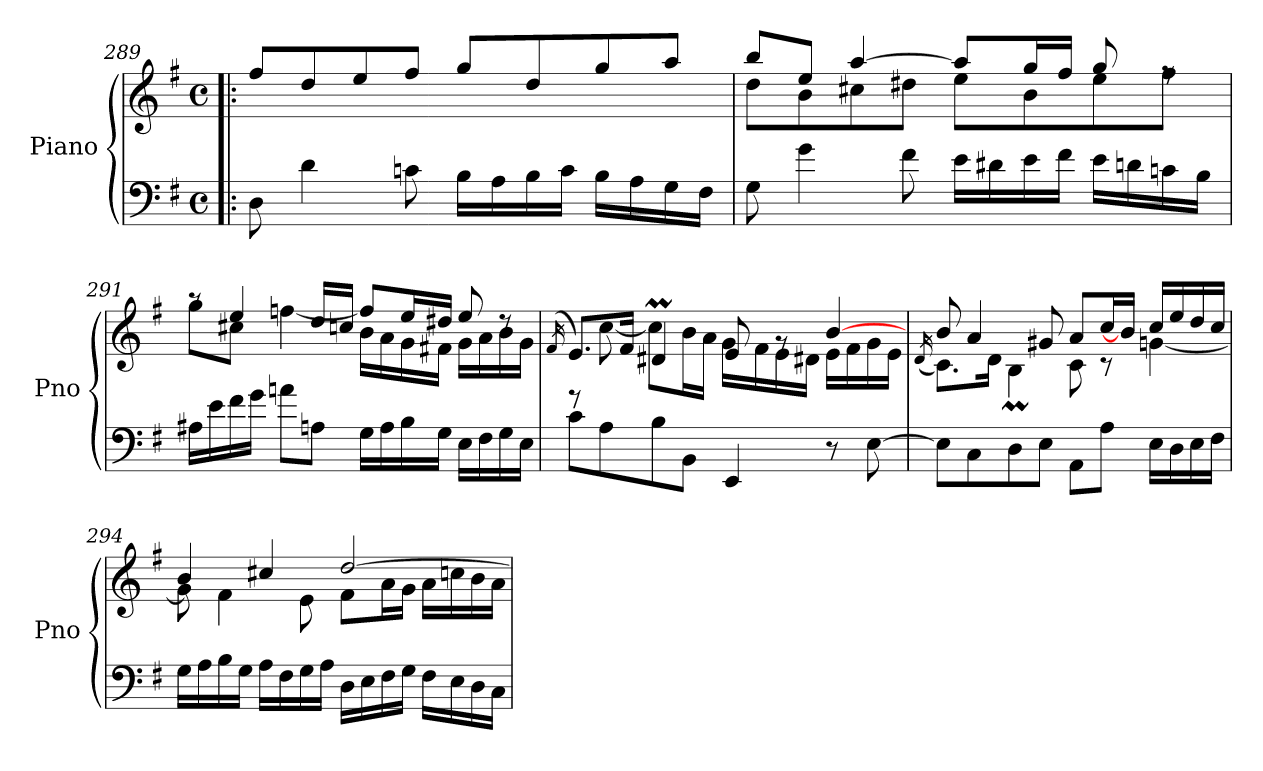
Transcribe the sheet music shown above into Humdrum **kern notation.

**kern	**kern
*part1	*part1
*staff2	*staff1
*I"Piano	*
*I'Pno	*
*clefF4	*clefG2
*k[f#]	*k[f#]
*M4/4	*M4/4
*met(c)	*met(c)
=289!|:	=289!|:
8D\	8ff#/L
4d\	8dd/
.	8ee/
8cn\	8ff#/J
16B\LL	8gg/L
16A\	.
16B\	8dd/
16c\JJ	.
16B\LL	8gg/
16A\	.
16G\	8aa/J
16F#\JJ	.
!!LO:LB:g=z
=290	=290
*	*^
8G\	8bb/L	8dd\L
4g\	8ee/J	8b\
.	[4aa/	8cc#X\
8f#\	.	8dd#X\J
16e\LL	8aa/L]	8ee\L
16d#X\	.	.
16e\	16gg/L	8b\
16f#\JJ	16ff#/JJ	.
16e\LL	8gg/	8ee\
16dn\	.	.
16cn\	8rff	8ff#\J
16B\JJ	.	.
=291	=291	=291
*	*	*^
16A#X\LL	8raa	8gg\L	2.ryy
16e\	.	.	.
16f#\	4ee/	8cc#X\J	.
16g\JJ	.	.	.
8an\L	.	[4ffn\	.
8An\J	16dd/LL	.	.
.	16ccn/JJ	.	.
16G\LL	16b\LL	8ff/L]	.
16A\	16a\	.	.
16B\	16g\	16ee/L	.
16G\JJ	16f#X\JJ	16dd#X/JJ	.
16E\LL	16g\LL	8ryy	8ee/
16F#\	16a\	.	.
16G\	16b\	8rdd	8ryy
16E\JJ	16g\JJ	.	.
*	*v	*v	*v
!!LO:LB:g=z
=292	=292
.	(16qf#/
*	*^
8c\L	8.e/L)	8rD
8A\	.	[8cc\
.	16f#/Jk	.
8B\	4d#Xm/	8cc\L]
8BB\J	.	16b\L
.	.	16a\JJ
4EE/	8e/	16g\LL
.	.	16f#\
.	8rg	16e\
.	.	16d#X\JJ
8r	[4b/	16e\LL
.	.	16f#\
[8E\	.	16g\
.	.	16e\JJ
=293	=293	=293
.	.	(16qd/
8E\L]	8b/	8.c\L)
8C\	4a/	.
.	.	16d\Jk
8D\	.	4Bm\
8E\J	8g#X/	.
8AA\L	8a/L	8c\
8A\J	16cc/L	8r
.	16b/JJ]	.
16E\LL	16cc/LL	[4gn\
16D\	16ee/	.
16E\	16dd/	.
16F#\JJ	16cc/JJ	.
!!LO:LB:g=z	!!
=294	=294	=294
16G\LL	4b/	8g\]
16A\	.	.
16B\	.	4f#\
16G\JJ	.	.
16A\LL	4cc#X/	.
16F#\	.	.
16G\	.	8e\
16A\JJ	.	.
16D\LL	[2dd/	8f#\L
16E\	.	.
16F#\	.	16a\L
16G\JJ	.	16g\JJ
16F#\LL	.	16a\LL
16E\	.	16ccn\
16D\	.	16b\
16C\JJ	.	16a\JJ
*	*v	*v
=	=
*-	*-
